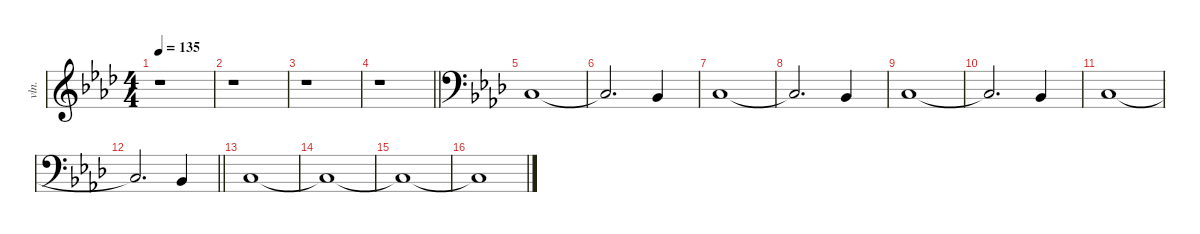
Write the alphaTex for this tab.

\defaultSystemsLayout 4
\hideDynamics
\bracketExtendMode nobrackets
\otherSystemsTrackNameOrientation horizontal
\track ("Synth" "vln.") {defaultSystemsLayout 8 instrument stringensemble1}
\staff {score}
\tuning (E4 B3 G3 D3 A2 E2)
\ts (4 4)
\tempo 135
\clef g2
\ks ab
r.1{dy f beam Down} |
r.1{beam Down} |
r.1{beam Down} |
\barLineRight lightlight
r.1{beam Down} |
\clef f4
3.5{acc forcenatural}.1{instrument stringensemble2 beam Up} |
3.5{t acc forcenatural}.2{d beam Up} 1.5{acc b}.4{beam Up} |
3.5{acc forcenatural}.1{beam Up} |
3.5{t acc forcenatural}.2{d beam Up} 1.5{acc b}.4{beam Up} |
3.5{acc forcenatural}.1{beam Up} |
3.5{t acc forcenatural}.2{d beam Up} 1.5{acc b}.4{beam Up} |
3.5{acc forcenatural}.1{beam Up} |
\barLineRight lightlight
3.5{t acc forcenatural}.2{d beam Up} 1.5{acc b}.4{beam Up} |
3.5{acc forcenatural}.1{instrument stringensemble1 beam Up} |
3.5{t acc forcenatural}.1{beam Up} |
3.5{t acc forcenatural}.1{beam Up} |
3.5{t acc forcenatural}.1{beam Up}
